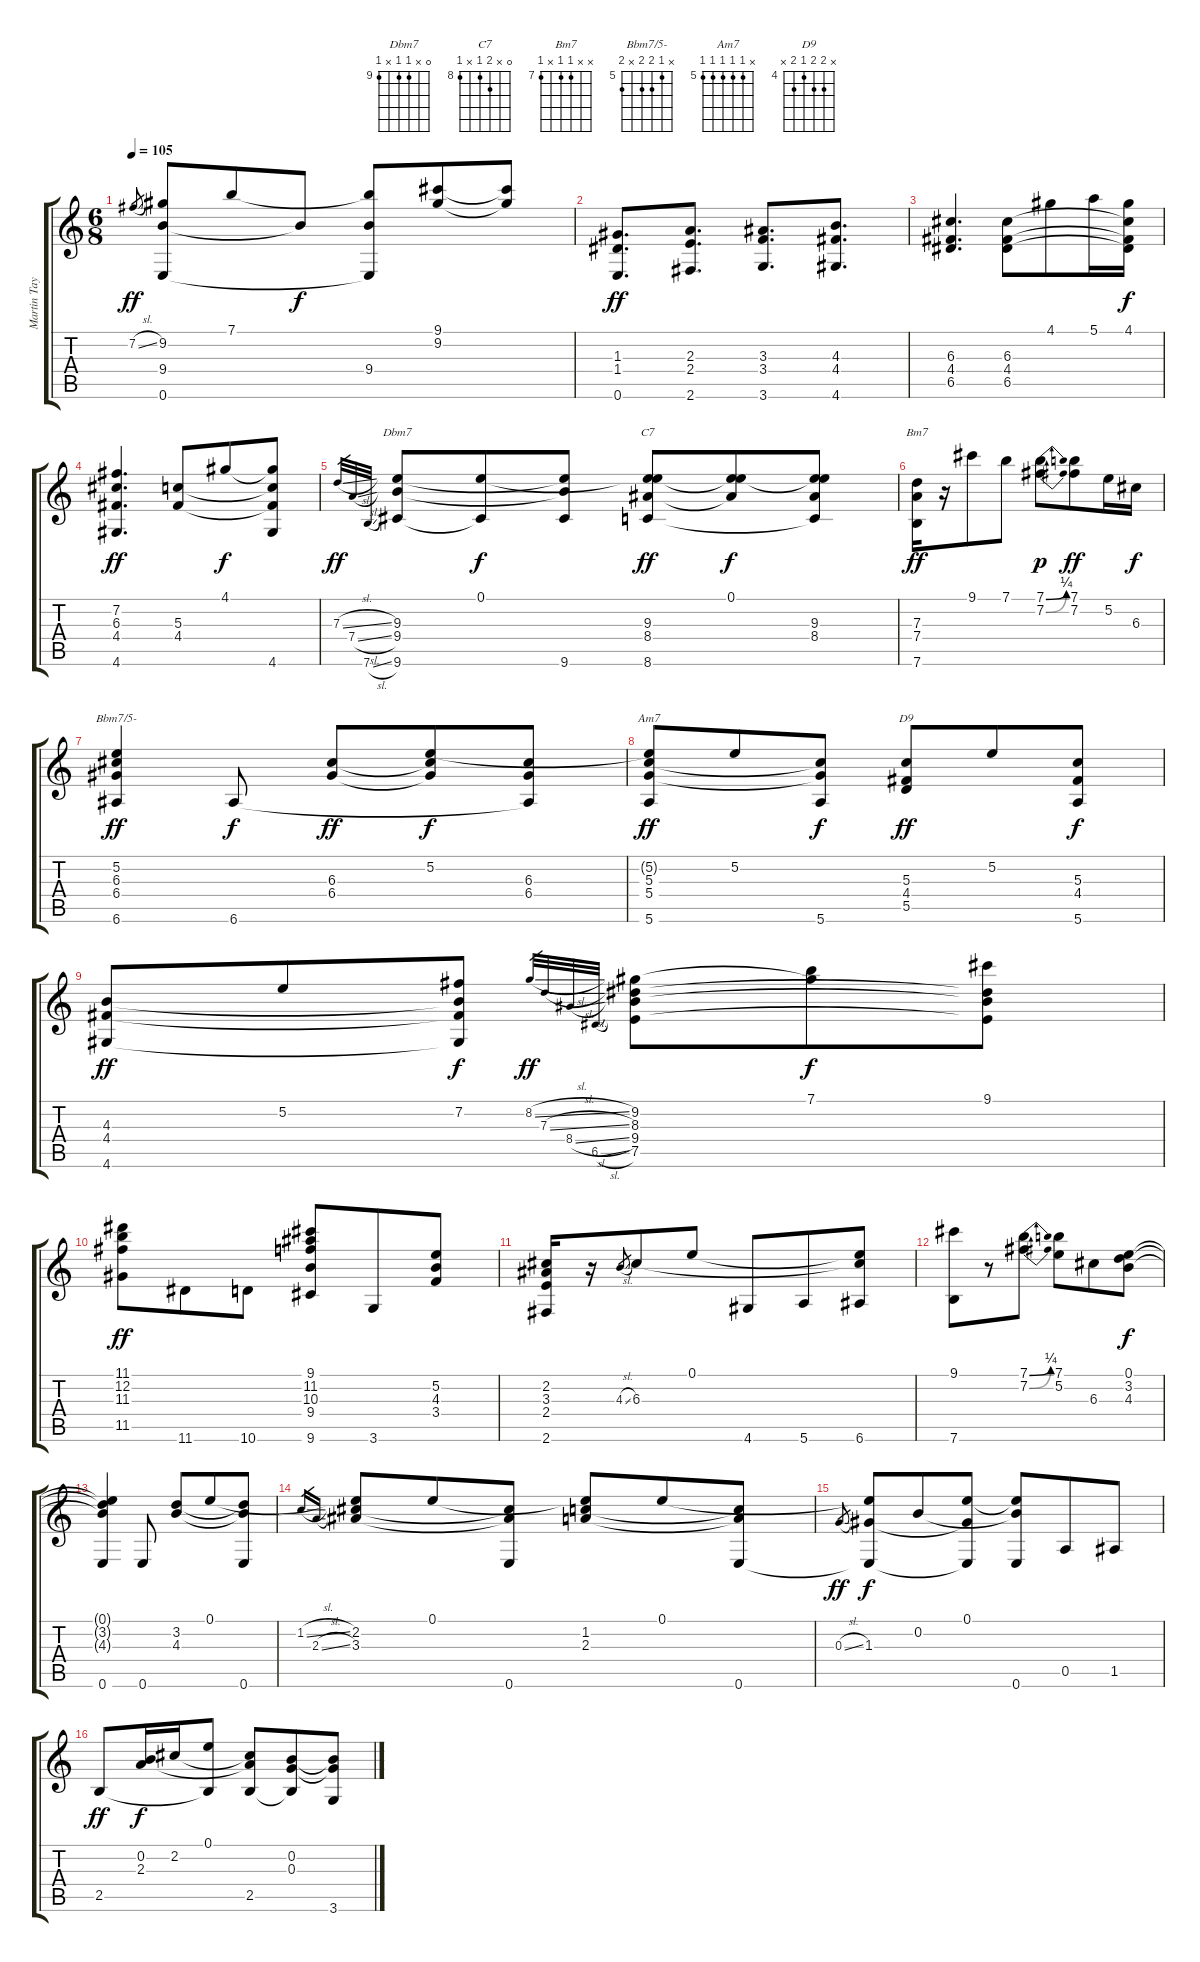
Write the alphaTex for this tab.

\track ("Martin Taylor" "Martin Tay") {instrument electricguitarjazz}
\staff {score tabs}
\tuning (E4 B3 G3 D3 A2 E2) {hide}
\chord ("Dbm7" 0 x 9 9 x 9) {firstfret 9}
\chord ("C7" 0 x 9 8 x 8) {firstfret 8}
\chord ("Bm7" x x 7 7 x 7) {firstfret 7}
\chord ("Bbm7/5-" x 5 6 6 x 6) {firstfret 5}
\chord ("Am7" x 5 5 5 5 5) {firstfret 5}
\chord ("D9" x 5 5 4 5 x) {firstfret 4}
\ts (6 8)
\tempo 105
\clef g2
\ks c
7.2{sl}.8{gr dy ff} (9.2 9.4 0.6).8 7.1.8 9.4{t}.8{dy f} (7.1{t} 9.4 0.6{t}).8 (9.1 9.2).8 (9.1{t} 9.2{t}).8 |
(1.3 1.4 0.6).8{d dy ff} (2.3 2.4 2.6).8{d} (3.3 3.4 3.6).8{d} (4.3 4.4 4.6).8{d} |
(6.3 4.4 6.5).4{d} (6.3 4.4 6.5).8 4.1.8 5.1.16 (4.1 6.3{t} 4.4{t} 6.5{t}).16{dy f} |
(7.2 6.3 4.4 4.6).4{d dy ff} (5.3 4.4).8 4.1.8{dy f} (4.1{t} 5.3{t} 4.4{t} 4.6).8 |
7.3{sl}.32{gr dy ff} 7.4{sl}.32{gr} 7.6{sl}.32{gr} (9.3 9.4 9.6).8{ch "Dbm7"} (0.1 9.6{t}).8{dy f} (9.3{t} 9.4{t} 9.6).8 (0.1{t} 9.3 8.4 8.6).8{ch "C7" dy ff} (0.1 9.3{t} 8.4{t}).8{dy f} (0.1{t} 9.3 8.4 8.6{t}).8 |
(7.3 7.4 7.6).16{ch "Bm7" dy ff} r.16 9.1.8 7.1.8 (7.1{be (bend 0 0 60 1)} 7.2{be (bend 0 0 60 1)}).8{dy p} (7.1 7.2).8{dy ff} 5.2.16 6.3.16{dy f} |
(5.2 6.3 6.4 6.6).4{ch "Bbm7/5-" dy ff} 6.6.8{dy f} (6.3 6.4).8{dy ff} (5.2 6.3{t} 6.4{t}).8{dy f} (6.3 6.4 6.6{t}).8 |
(5.2{t} 5.3 5.4 5.6).8{ch "Am7" dy ff} 5.2.8 (5.3{t} 5.4{t} 5.6).8{dy f} (5.3 4.4 5.5).8{ch "D9" dy ff} 5.2.8 (5.3 4.4 5.6).8{dy f} |
(4.3 4.4 4.6).8{dy ff} 5.2.8 (7.2 4.3{t} 4.4{t} 4.6{t}).8{dy f} 8.2{sl}.32{gr dy ff} 7.3{sl}.32{gr} 8.4{sl}.32{gr} 6.5{sl}.32{gr} (9.2 8.3 9.4 7.5).8 (7.1 9.2{t}).8{dy f} (9.1 8.3{t} 9.4{t} 7.5{t}).8 |
(11.1 12.2 11.3 11.5).8{dy ff} 11.6.8 10.6.8 (9.1 11.2 10.3 9.4 9.6).8 3.6.8 (5.2 4.3 3.4).8 |
(2.2 3.3 2.4 2.6).16 r.16 4.3{sl}.8{gr} 6.3.8 0.1.8 4.6.8 5.6.8 (0.1{t} 6.3{t} 6.6).8 |
(9.1 7.6).8 r.8 (7.1{be (bend 0 0 60 1)} 7.2{be (bend 0 0 60 1)}).8 (7.1 5.2).8 6.3.8 (0.1 3.2 4.3).8{dy f} |
(0.1{t} 3.2{t} 4.3{t} 0.6).4 0.6.8 (3.2 4.3).8 0.1.8 (3.2{t} 4.3{t} 0.6).8 |
1.2{sl}.16{gr} 2.3{sl}.16{gr} (0.1{t} 2.2 3.3).8 0.1.8 (2.2{t} 3.3{t} 0.6).8 (0.1{t} 1.2 2.3).8 0.1.8 (1.2{t} 2.3{t} 0.6).8 |
0.3{sl}.8{gr dy ff} (0.1{t} 1.3 0.6{t}).8{dy f} 0.2.8 (0.1 1.3{t} 0.6{t}).8 (0.1{t} 0.2{t} 0.6).8 0.5.8 1.5.8 |
2.5.8{dy ff} (0.2 2.3).16{dy f} 2.2.16 (0.1 2.5{t}).8 (2.2{t} 2.3{t} 2.5).8 (0.2 0.3 2.5{t}).8 (0.2{t} 0.3{t} 3.6).8
